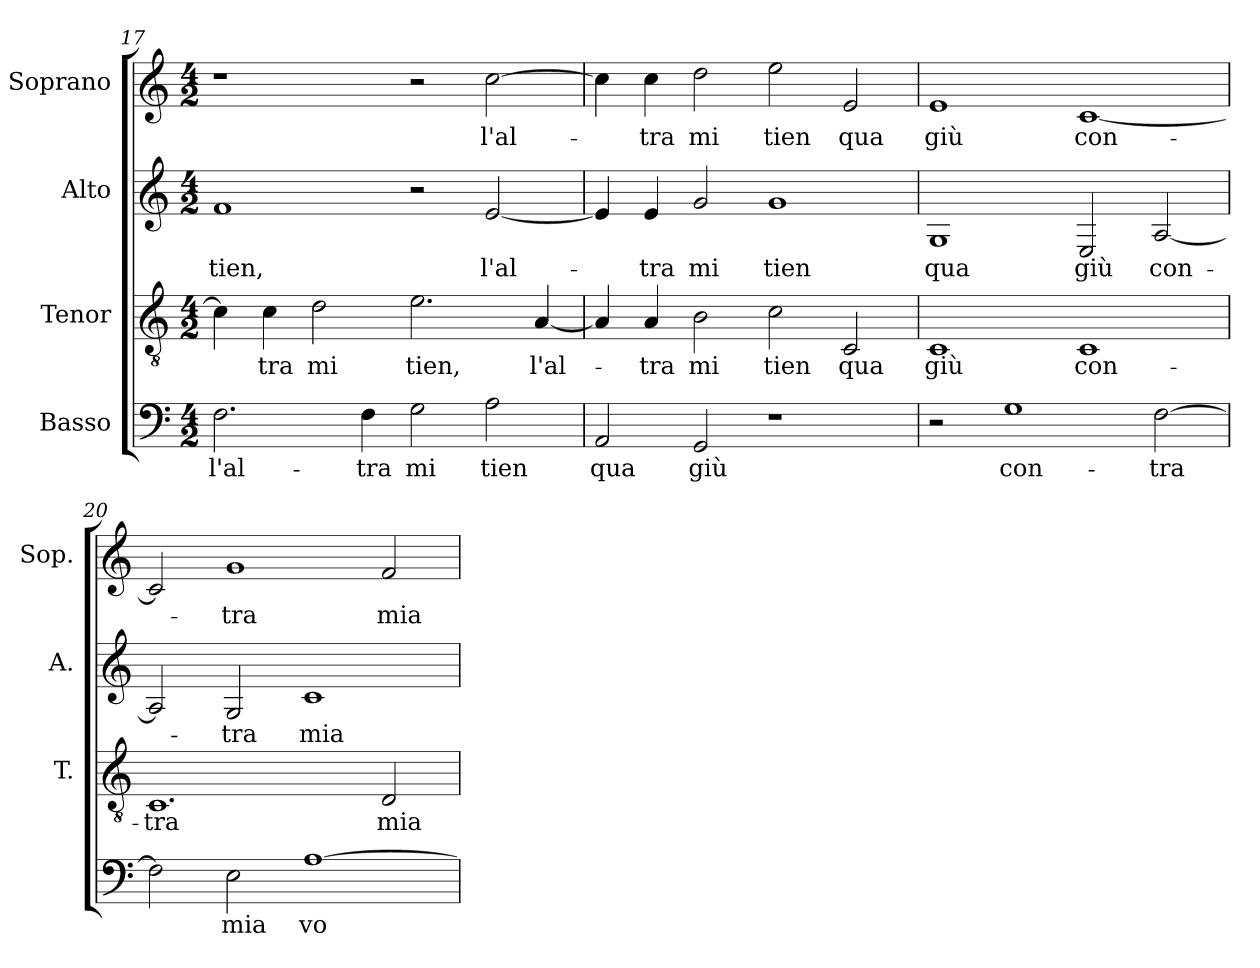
**kern	**text	**kern	**text	**kern	**text	**kern	**text
*part4	*part4	*part3	*part3	*part2	*part2	*part1	*part1
*staff4	*staff4	*staff3	*staff3	*staff2	*staff2	*staff1	*staff1
*I"Basso	*	*I"Tenor	*	*I"Alto	*	*I"Soprano	*
*	*	*I'T.	*	*I'A.	*	*I'Sop.	*
*clefF4	*	*clefGv2	*	*clefG2	*	*clefG2	*
*	*	*ITrd7c12	*	*	*	*	*
*k[]	*	*k[]	*	*k[]	*	*k[]	*
*C:	*	*C:	*	*C:	*	*C:	*
*M4/2	*	*M4/2	*	*M4/2	*	*M4/2	*
=17	=17	=17	=17	=17	=17	=17	=17
!	!LO:LY:b:color=#000000	!	!	!	!	!	!
!	!	!	!	!	!LO:LY:b:color=#000000	!	!
2.Fi\	l'al-	4Ci\]	.	1fi	tien,	1r	.
!	!	!	!LO:LY:b:color=#000000	!	!	!	!
.	.	4Ci\	-tra	.	.	.	.
!	!	!	!LO:LY:b:color=#000000	!	!	!	!
.	.	2Di\	mi	.	.	.	.
!	!LO:LY:b:color=#000000	!	!	!	!	!	!
4Fi\	-tra	.	.	.	.	.	.
!	!LO:LY:b:color=#000000	!	!	!	!	!	!
!	!	!	!LO:LY:b:color=#000000	!	!	!	!
2Gi\	mi	2.Ei\	tien,	2r	.	2r	.
!	!LO:LY:b:color=#000000	!	!	!	!	!	!
!	!	!	!	!	!LO:LY:b:color=#000000	!	!
!	!	!	!	!	!	!	!LO:LY:b:color=#000000
2Ai\	tien	.	.	[<2ei/	l'al-	[>2cci\	l'al-
!	!	!	!LO:LY:b:color=#000000	!	!	!	!
.	.	[<4AAi/	l'al-	.	.	.	.
=18	=18	=18	=18	=18	=18	=18	=18
!	!LO:LY:b:color=#000000	!	!	!	!	!	!
2AAi/	qua	4AAi/]	.	4ei/]	.	4cci\]	.
!	!	!	!LO:LY:b:color=#000000	!	!	!	!
!	!	!	!	!	!LO:LY:b:color=#000000	!	!
!	!	!	!	!	!	!	!LO:LY:b:color=#000000
.	.	4AAi/	-tra	4ei/	-tra	4cci\	-tra
!	!LO:LY:b:color=#000000	!	!	!	!	!	!
!	!	!	!LO:LY:b:color=#000000	!	!	!	!
!	!	!	!	!	!LO:LY:b:color=#000000	!	!
!	!	!	!	!	!	!	!LO:LY:b:color=#000000
2GGi/	giù	2BBi\	mi	2gi/	mi	2ddi\	mi
!	!	!	!LO:LY:b:color=#000000	!	!	!	!
!	!	!	!	!	!LO:LY:b:color=#000000	!	!
!	!	!	!	!	!	!	!LO:LY:b:color=#000000
1r	.	2Ci\	tien	1gi	tien	2eei\	tien
!	!	!	!LO:LY:b:color=#000000	!	!	!	!
!	!	!	!	!	!	!	!LO:LY:b:color=#000000
.	.	2CCi/	qua	.	.	2ei/	qua
!!LO:LB:g=z
=19	=19	=19	=19	=19	=19	=19	=19
!	!	!	!LO:LY:b:color=#000000	!	!	!	!
!	!	!	!	!	!LO:LY:b:color=#000000	!	!
!	!	!	!	!	!	!	!LO:LY:b:color=#000000
2r	.	1CCi	giù	1Gi	qua	1ei	giù
!	!LO:LY:b:color=#000000	!	!	!	!	!	!
1Gi	con-	.	.	.	.	.	.
!	!	!	!LO:LY:b:color=#000000	!	!	!	!
!	!	!	!	!	!LO:LY:b:color=#000000	!	!
!	!	!	!	!	!	!	!LO:LY:b:color=#000000
.	.	1CCi	con-	2Ei/	giù	[<1ci	con-
!	!LO:LY:b:color=#000000	!	!	!	!	!	!
!	!	!	!	!	!LO:LY:b:color=#000000	!	!
[>2Fi\	-tra	.	.	[<2Ai/	con-	.	.
=20	=20	=20	=20	=20	=20	=20	=20
!	!	!	!LO:LY:b:color=#000000	!	!	!	!
2Fi\]	.	1.CCi	-tra	2Ai/]	.	2ci/]	.
!	!LO:LY:b:color=#000000	!	!	!	!	!	!
!	!	!	!	!	!LO:LY:b:color=#000000	!	!
!	!	!	!	!	!	!	!LO:LY:b:color=#000000
2Ei\	mia	.	.	2Gi/	-tra	1gi	-tra
!	!LO:LY:b:color=#000000	!	!	!	!	!	!
!	!	!	!	!	!LO:LY:b:color=#000000	!	!
[>1Ai	vo-	.	.	1ci	mia	.	.
!	!	!	!LO:LY:b:color=#000000	!	!	!	!
!	!	!	!	!	!	!	!LO:LY:b:color=#000000
.	.	2DDi/	mia	.	.	2fi/	mia
=	=	=	=	=	=	=	=
*-	*-	*-	*-	*-	*-	*-	*-
